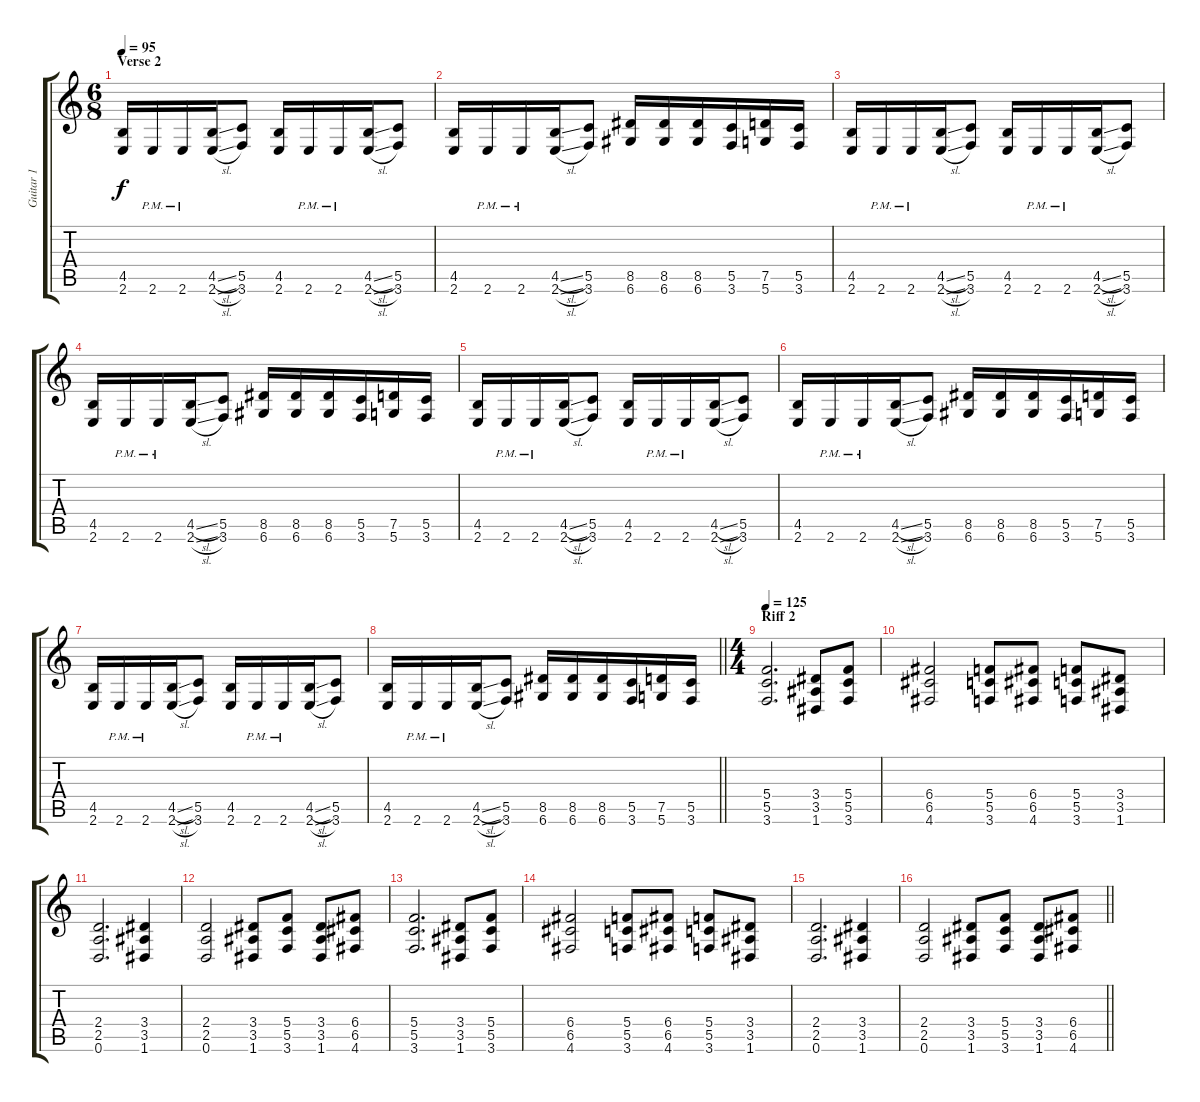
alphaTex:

\track ("Guitar 1" "Guitar 1") {instrument distortionguitar}
\staff {score tabs}
\tuning (D4 A3 F3 C3 G2 D2) {hide}
\ts (6 8)
\section ("" "Verse 2")
\tempo 95
\clef g2
\ks c
(4.5 2.6).16{dy f} 2.6{pm}.16 2.6{pm}.16 (4.5{sl} 2.6{sl}).16 (5.5 3.6).8 (4.5 2.6).16 2.6{pm}.16 2.6{pm}.16 (4.5{sl} 2.6{sl}).16 (5.5 3.6).8 |
(4.5 2.6).16 2.6{pm}.16 2.6{pm}.16 (4.5{sl} 2.6{sl}).16 (5.5 3.6).8 (8.5 6.6).16 (8.5 6.6).16 (8.5 6.6).16 (5.5 3.6).16 (7.5 5.6).16 (5.5 3.6).16 |
(4.5 2.6).16 2.6{pm}.16 2.6{pm}.16 (4.5{sl} 2.6{sl}).16 (5.5 3.6).8 (4.5 2.6).16 2.6{pm}.16 2.6{pm}.16 (4.5{sl} 2.6{sl}).16 (5.5 3.6).8 |
(4.5 2.6).16 2.6{pm}.16 2.6{pm}.16 (4.5{sl} 2.6{sl}).16 (5.5 3.6).8 (8.5 6.6).16 (8.5 6.6).16 (8.5 6.6).16 (5.5 3.6).16 (7.5 5.6).16 (5.5 3.6).16 |
(4.5 2.6).16 2.6{pm}.16 2.6{pm}.16 (4.5{sl} 2.6{sl}).16 (5.5 3.6).8 (4.5 2.6).16 2.6{pm}.16 2.6{pm}.16 (4.5{sl} 2.6{sl}).16 (5.5 3.6).8 |
(4.5 2.6).16 2.6{pm}.16 2.6{pm}.16 (4.5{sl} 2.6{sl}).16 (5.5 3.6).8 (8.5 6.6).16 (8.5 6.6).16 (8.5 6.6).16 (5.5 3.6).16 (7.5 5.6).16 (5.5 3.6).16 |
(4.5 2.6).16 2.6{pm}.16 2.6{pm}.16 (4.5{sl} 2.6{sl}).16 (5.5 3.6).8 (4.5 2.6).16 2.6{pm}.16 2.6{pm}.16 (4.5{sl} 2.6{sl}).16 (5.5 3.6).8 |
\barLineRight lightlight
(4.5 2.6).16 2.6{pm}.16 2.6{pm}.16 (4.5{sl} 2.6{sl}).16 (5.5 3.6).8 (8.5 6.6).16 (8.5 6.6).16 (8.5 6.6).16 (5.5 3.6).16 (7.5 5.6).16 (5.5 3.6).16 |
\ts (4 4)
\section ("" "Riff 2")
\tempo 125
(5.4 5.5 3.6).2{d} (3.4 3.5 1.6).8 (5.4 5.5 3.6).8 |
(6.4 6.5 4.6).2 (5.4 5.5 3.6).8 (6.4 6.5 4.6).8 (5.4 5.5 3.6).8 (3.4 3.5 1.6).8 |
(2.4 2.5 0.6).2{d} (3.4 3.5 1.6).4 |
(2.4 2.5 0.6).2 (3.4 3.5 1.6).8 (5.4 5.5 3.6).8 (3.4 3.5 1.6).8 (6.4 6.5 4.6).8 |
(5.4 5.5 3.6).2{d} (3.4 3.5 1.6).8 (5.4 5.5 3.6).8 |
(6.4 6.5 4.6).2 (5.4 5.5 3.6).8 (6.4 6.5 4.6).8 (5.4 5.5 3.6).8 (3.4 3.5 1.6).8 |
(2.4 2.5 0.6).2{d} (3.4 3.5 1.6).4 |
\barLineRight lightlight
(2.4 2.5 0.6).2 (3.4 3.5 1.6).8 (5.4 5.5 3.6).8 (3.4 3.5 1.6).8 (6.4 6.5 4.6).8
